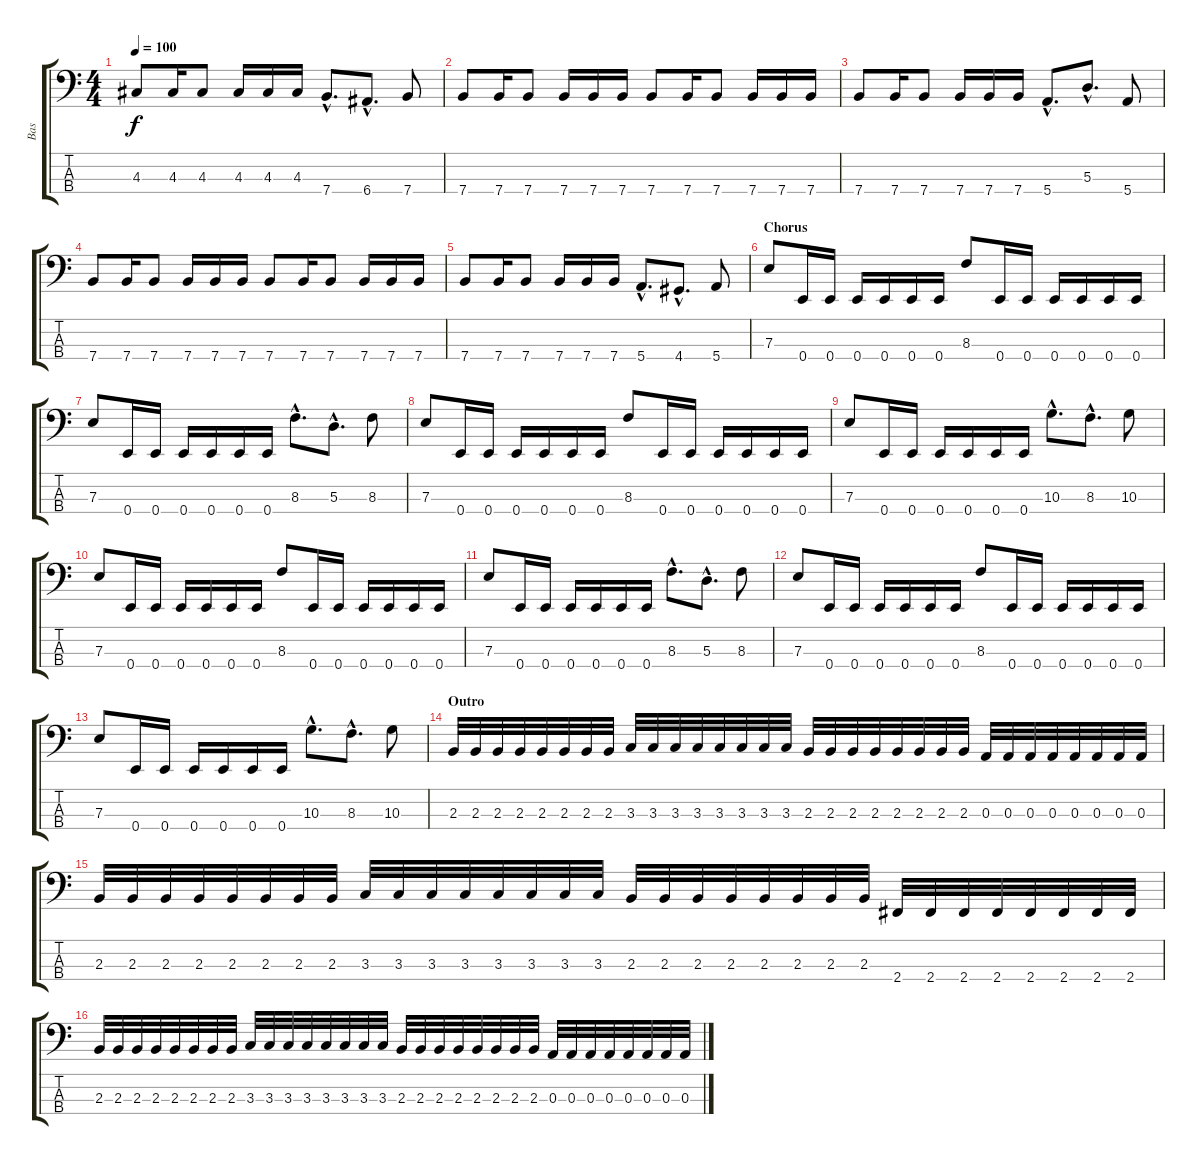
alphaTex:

\track ("Bas" "Bas") {instrument electricbassfinger}
\staff {score tabs}
\tuning (G2 D2 A1 E1) {hide}
\ts (4 4)
\tempo 100
\clef f4
\ks c
4.3.8{dy f instrument electricbassfinger} 4.3.16 4.3.8{instrument electricbassfinger} 4.3.16 4.3.16 4.3.16 7.4{hac}.8{d} 6.4{hac}.8{d} 7.4.8 |
7.4.8{instrument electricbassfinger} 7.4.16 7.4.8 7.4.16 7.4.16 7.4.16 7.4.8 7.4.16 7.4.8 7.4.16 7.4.16 7.4.16 |
7.4.8 7.4.16 7.4.8 7.4.16 7.4.16 7.4.16 5.4{hac}.8{d} 5.3{hac}.8{d} 5.4.8 |
7.4.8{instrument electricbassfinger} 7.4.16 7.4.8 7.4.16 7.4.16 7.4.16 7.4.8 7.4.16 7.4.8 7.4.16 7.4.16 7.4.16 |
7.4.8 7.4.16 7.4.8 7.4.16 7.4.16 7.4.16 5.4{hac}.8{d} 4.4{hac}.8{d} 5.4.8 |
\section ("" "Chorus")
7.3.8{instrument electricbassfinger} 0.4.16 0.4.16 0.4.16 0.4.16 0.4.16 0.4.16 8.3.8 0.4.16 0.4.16 0.4.16 0.4.16 0.4.16 0.4.16 |
7.3.8{instrument electricbassfinger} 0.4.16 0.4.16 0.4.16 0.4.16 0.4.16 0.4.16 8.3{hac}.8{d} 5.3{hac}.8{d} 8.3.8 |
7.3.8{instrument electricbassfinger} 0.4.16 0.4.16 0.4.16 0.4.16 0.4.16 0.4.16 8.3.8 0.4.16 0.4.16 0.4.16 0.4.16 0.4.16 0.4.16 |
7.3.8{instrument electricbassfinger} 0.4.16 0.4.16 0.4.16 0.4.16 0.4.16 0.4.16 10.3{hac}.8{d} 8.3{hac}.8{d} 10.3.8 |
7.3.8{instrument electricbassfinger} 0.4.16 0.4.16 0.4.16 0.4.16 0.4.16 0.4.16 8.3.8 0.4.16 0.4.16 0.4.16 0.4.16 0.4.16 0.4.16 |
7.3.8{instrument electricbassfinger} 0.4.16 0.4.16 0.4.16 0.4.16 0.4.16 0.4.16 8.3{hac}.8{d} 5.3{hac}.8{d} 8.3.8 |
7.3.8{instrument electricbassfinger} 0.4.16 0.4.16 0.4.16 0.4.16 0.4.16 0.4.16 8.3.8 0.4.16 0.4.16 0.4.16 0.4.16 0.4.16 0.4.16 |
7.3.8{instrument electricbassfinger} 0.4.16 0.4.16 0.4.16 0.4.16 0.4.16 0.4.16 10.3{hac}.8{d} 8.3{hac}.8{d} 10.3.8 |
\section ("" "Outro")
2.3.32{instrument electricbassfinger} 2.3.32{instrument electricbassfinger} 2.3.32{instrument electricbassfinger} 2.3.32{instrument electricbassfinger} 2.3.32{instrument electricbassfinger} 2.3.32{instrument electricbassfinger} 2.3.32{instrument electricbassfinger} 2.3.32{instrument electricbassfinger} 3.3.32 3.3.32 3.3.32 3.3.32 3.3.32 3.3.32 3.3.32 3.3.32 2.3.32{instrument electricbassfinger} 2.3.32{instrument electricbassfinger} 2.3.32{instrument electricbassfinger} 2.3.32{instrument electricbassfinger} 2.3.32{instrument electricbassfinger} 2.3.32{instrument electricbassfinger} 2.3.32{instrument electricbassfinger} 2.3.32{instrument electricbassfinger} 0.3.32 0.3.32 0.3.32 0.3.32 0.3.32 0.3.32 0.3.32 0.3.32 |
2.3.32{instrument electricbassfinger} 2.3.32{instrument electricbassfinger} 2.3.32{instrument electricbassfinger} 2.3.32{instrument electricbassfinger} 2.3.32{instrument electricbassfinger} 2.3.32{instrument electricbassfinger} 2.3.32{instrument electricbassfinger} 2.3.32{instrument electricbassfinger} 3.3.32 3.3.32 3.3.32 3.3.32 3.3.32 3.3.32 3.3.32 3.3.32 2.3.32{instrument electricbassfinger} 2.3.32{instrument electricbassfinger} 2.3.32{instrument electricbassfinger} 2.3.32{instrument electricbassfinger} 2.3.32{instrument electricbassfinger} 2.3.32{instrument electricbassfinger} 2.3.32{instrument electricbassfinger} 2.3.32{instrument electricbassfinger} 2.4.32 2.4.32 2.4.32 2.4.32 2.4.32 2.4.32 2.4.32 2.4.32 |
2.3.32{instrument electricbassfinger} 2.3.32{instrument electricbassfinger} 2.3.32{instrument electricbassfinger} 2.3.32{instrument electricbassfinger} 2.3.32{instrument electricbassfinger} 2.3.32{instrument electricbassfinger} 2.3.32{instrument electricbassfinger} 2.3.32{instrument electricbassfinger} 3.3.32 3.3.32 3.3.32 3.3.32 3.3.32 3.3.32 3.3.32 3.3.32 2.3.32{instrument electricbassfinger} 2.3.32{instrument electricbassfinger} 2.3.32{instrument electricbassfinger} 2.3.32{instrument electricbassfinger} 2.3.32{instrument electricbassfinger} 2.3.32{instrument electricbassfinger} 2.3.32{instrument electricbassfinger} 2.3.32{instrument electricbassfinger} 0.3.32 0.3.32 0.3.32 0.3.32 0.3.32 0.3.32 0.3.32 0.3.32
